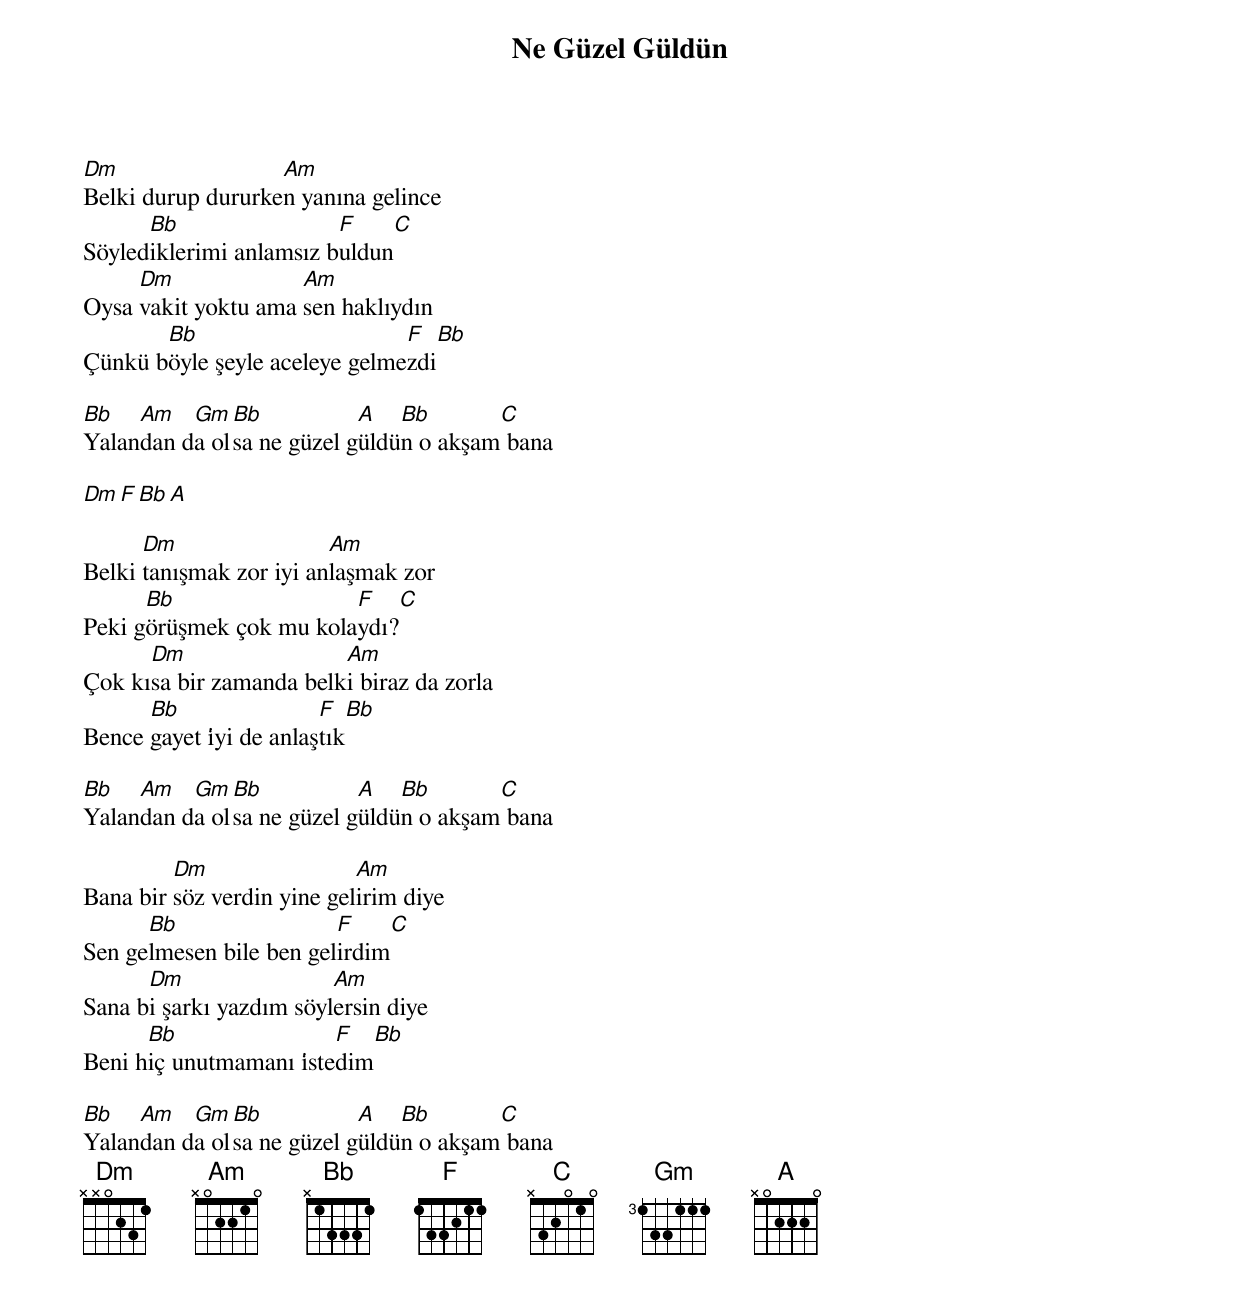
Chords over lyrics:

{title: Ne Güzel Güldün}
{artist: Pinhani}

Dm                 Am
Belki durup dururken yanına gelince
      Bb                 F    C
Söylediklerimi anlamsız buldun
     Dm              Am
Oysa vakit yoktu ama sen haklıydın
       Bb                      F   Bb
Çünkü böyle şeyle aceleye gelmezdi

Bb   Am   Gm  Bb           A   Bb       C
Yalandan da olsa ne güzel güldün o akşam bana

Dm  F   Bb   A

      Dm                 Am
Belki tanışmak zor iyi anlaşmak zor
      Bb                 F    C
Peki görüşmek çok mu kolaydı?
      Dm                 Am
Çok kısa bir zamanda belki biraz da zorla
      Bb                 F   Bb
Bence gayet i̇yi de anlaştık

Bb   Am   Gm  Bb           A   Bb       C
Yalandan da olsa ne güzel güldün o akşam bana

         Dm                 Am
Bana bir söz verdin yine gelirim diye
      Bb                 F    C
Sen gelmesen bile ben gelirdim
      Dm                 Am
Sana bi şarkı yazdım söylersin diye
      Bb                 F    Bb
Beni hiç unutmamanı i̇stedim

Bb   Am   Gm  Bb           A   Bb       C
Yalandan da olsa ne güzel güldün o akşam bana
